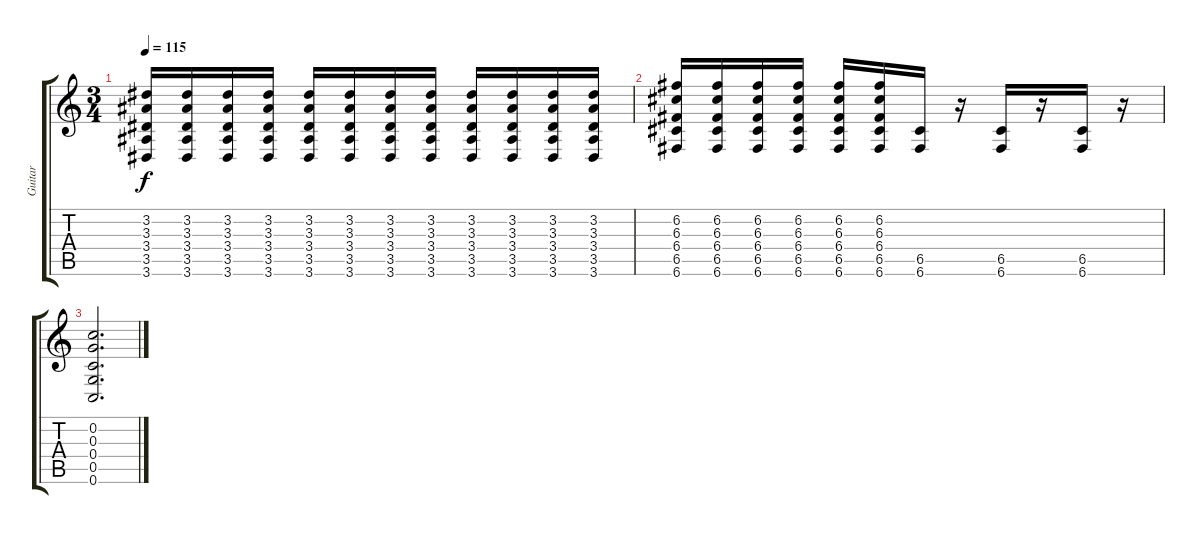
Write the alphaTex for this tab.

\track ("Guitar" "Guitar") {instrument overdrivenguitar}
\staff {score tabs}
\tuning (E4 C4 G3 C3 G2 C2) {hide}
\ts (3 4)
\tempo 115
\clef g2
\ks c
(3.2 3.3 3.4 3.5 3.6).16{dy f} (3.2 3.3 3.4 3.5 3.6).16 (3.2 3.3 3.4 3.5 3.6).16 (3.2 3.3 3.4 3.5 3.6).16 (3.2 3.3 3.4 3.5 3.6).16 (3.2 3.3 3.4 3.5 3.6).16 (3.2 3.3 3.4 3.5 3.6).16 (3.2 3.3 3.4 3.5 3.6).16 (3.2 3.3 3.4 3.5 3.6).16 (3.2 3.3 3.4 3.5 3.6).16 (3.2 3.3 3.4 3.5 3.6).16 (3.2 3.3 3.4 3.5 3.6).16 |
(6.2 6.3 6.4 6.5 6.6).16 (6.2 6.3 6.4 6.5 6.6).16 (6.2 6.3 6.4 6.5 6.6).16 (6.2 6.3 6.4 6.5 6.6).16 (6.2 6.3 6.4 6.5 6.6).16 (6.2 6.3 6.4 6.5 6.6).16 (6.5 6.6).16 r.16 (6.5 6.6).16 r.16 (6.5 6.6).16 r.16 |
(0.2 0.3 0.4 0.5 0.6).2{d}
